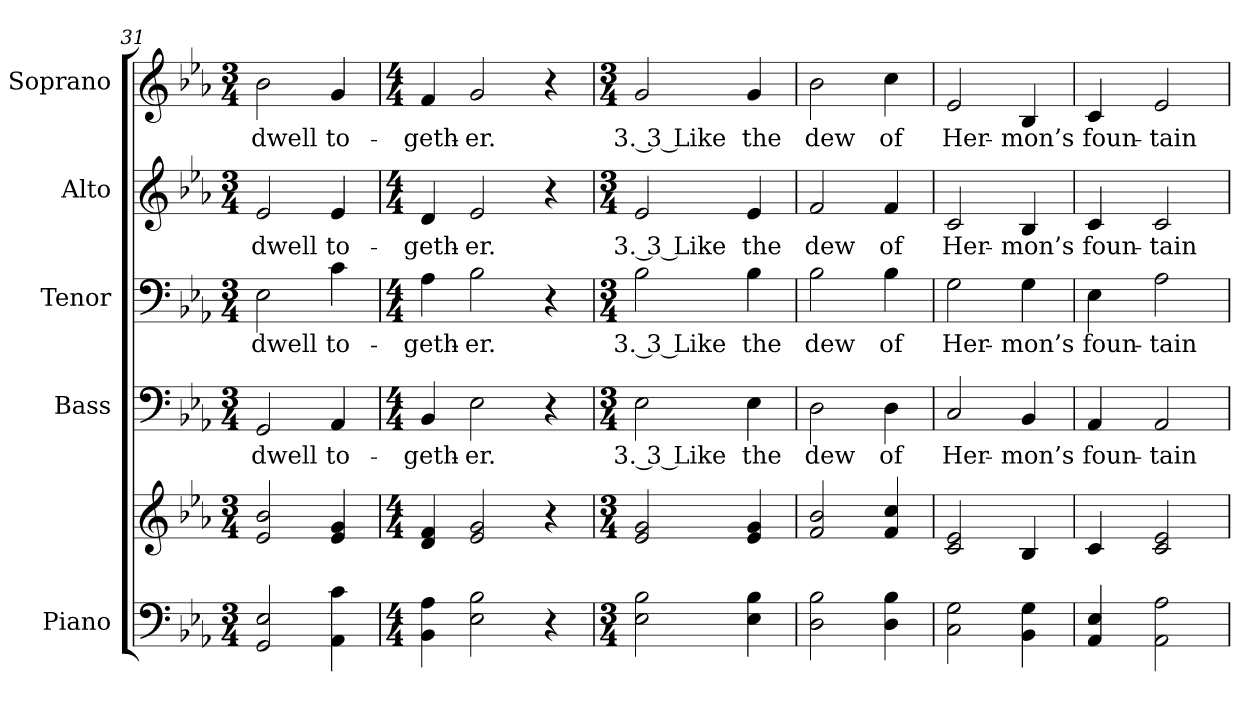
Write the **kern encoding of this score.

**kern	**kern	**kern	**text	**kern	**text	**kern	**text	**kern	**text
*part5	*part5	*part4	*part4	*part3	*part3	*part2	*part2	*part1	*part1
*staff6	*staff5	*staff4	*staff4	*staff3	*staff3	*staff2	*staff2	*staff1	*staff1
*I"Piano	*	*I"Bass	*	*I"Tenor	*	*I"Alto	*	*I"Soprano	*
*I'Pno.	*	*I'B.	*	*I'T.	*	*I'A.	*	*I'S.	*
*clefF4	*clefG2	*clefF4	*	*clefF4	*	*clefG2	*	*clefG2	*
*k[b-e-a-]	*k[b-e-a-]	*k[b-e-a-]	*	*k[b-e-a-]	*	*k[b-e-a-]	*	*k[b-e-a-]	*
*E-:	*E-:	*E-:	*	*E-:	*	*E-:	*	*E-:	*
*M3/4	*M3/4	*M3/4	*	*M3/4	*	*M3/4	*	*M3/4	*
=31	=31	=31	=31	=31	=31	=31	=31	=31	=31
!	!	!	!LO:LY:b:color=#000000	!	!	!	!	!	!
!	!	!	!	!	!LO:LY:b:color=#000000	!	!	!	!
!	!	!	!	!	!	!	!LO:LY:b:color=#000000	!	!
!	!	!	!	!	!	!	!	!	!LO:LY:b:color=#000000
2GGi/ 2E-i	2e-i/ 2b-i	2GGi/	dwell	2E-i\	dwell	2e-i/	dwell	2b-i\	dwell
!	!	!	!LO:LY:b:color=#000000	!	!	!	!	!	!
!	!	!	!	!	!LO:LY:b:color=#000000	!	!	!	!
!	!	!	!	!	!	!	!LO:LY:b:color=#000000	!	!
!	!	!	!	!	!	!	!	!	!LO:LY:b:color=#000000
4AA-i\ 4ci	4e-i/ 4gi	4AA-i/	to-	4ci\	to-	4e-i/	to-	4gi/	to-
=32	=32	=32	=32	=32	=32	=32	=32	=32	=32
*M4/4	*M4/4	*M4/4	*	*M4/4	*	*M4/4	*	*M4/4	*
!	!	!	!LO:LY:b:color=#000000	!	!	!	!	!	!
!	!	!	!	!	!LO:LY:b:color=#000000	!	!	!	!
!	!	!	!	!	!	!	!LO:LY:b:color=#000000	!	!
!	!	!	!	!	!	!	!	!	!LO:LY:b:color=#000000
4BB-i\ 4A-i	4di/ 4fi	4BB-i/	-geth-	4A-i\	-geth-	4di/	-geth-	4fi/	-geth-
!	!	!	!LO:LY:b:color=#000000	!	!	!	!	!	!
!	!	!	!	!	!LO:LY:b:color=#000000	!	!	!	!
!	!	!	!	!	!	!	!LO:LY:b:color=#000000	!	!
!	!	!	!	!	!	!	!	!	!LO:LY:b:color=#000000
2E-i\ 2B-i	2e-i/ 2gi	2E-i\	-er.	2B-i\	-er.	2e-i/	-er.	2gi/	-er.
4r	4r	4r	.	4r	.	4r	.	4r	.
!!LO:PB:g=z
=33	=33	=33	=33	=33	=33	=33	=33	=33	=33
*M3/4	*M3/4	*M3/4	*	*M3/4	*	*M3/4	*	*M3/4	*
!	!	!	!LO:LY:b:color=#000000	!	!	!	!	!	!
!	!	!	!	!	!LO:LY:b:color=#000000	!	!	!	!
!	!	!	!	!	!	!	!LO:LY:b:color=#000000	!	!
!	!	!	!	!	!	!	!	!	!LO:LY:b:color=#000000
2E-i\ 2B-i	2e-i/ 2gi	2E-i\	3. 3 Like	2B-i\	3. 3 Like	2e-i/	3. 3 Like	2gi/	3. 3 Like
!	!	!	!LO:LY:b:color=#000000	!	!	!	!	!	!
!	!	!	!	!	!LO:LY:b:color=#000000	!	!	!	!
!	!	!	!	!	!	!	!LO:LY:b:color=#000000	!	!
!	!	!	!	!	!	!	!	!	!LO:LY:b:color=#000000
4E-i\ 4B-i	4e-i/ 4gi	4E-i\	the	4B-i\	the	4e-i/	the	4gi/	the
=34	=34	=34	=34	=34	=34	=34	=34	=34	=34
!	!	!	!LO:LY:b:color=#000000	!	!	!	!	!	!
!	!	!	!	!	!LO:LY:b:color=#000000	!	!	!	!
!	!	!	!	!	!	!	!LO:LY:b:color=#000000	!	!
!	!	!	!	!	!	!	!	!	!LO:LY:b:color=#000000
2Di\ 2B-i	2fi/ 2b-i	2Di\	dew	2B-i\	dew	2fi/	dew	2b-i\	dew
!	!	!	!LO:LY:b:color=#000000	!	!	!	!	!	!
!	!	!	!	!	!LO:LY:b:color=#000000	!	!	!	!
!	!	!	!	!	!	!	!LO:LY:b:color=#000000	!	!
!	!	!	!	!	!	!	!	!	!LO:LY:b:color=#000000
4Di\ 4B-i	4fi/ 4cci	4Di\	of	4B-i\	of	4fi/	of	4cci\	of
=35	=35	=35	=35	=35	=35	=35	=35	=35	=35
!	!	!	!LO:LY:b:color=#000000	!	!	!	!	!	!
!	!	!	!	!	!LO:LY:b:color=#000000	!	!	!	!
!	!	!	!	!	!	!	!LO:LY:b:color=#000000	!	!
!	!	!	!	!	!	!	!	!	!LO:LY:b:color=#000000
2Ci\ 2Gi	2ci/ 2e-i	2Ci/	Her-	2Gi\	Her-	2ci/	Her-	2e-i/	Her-
!	!	!	!LO:LY:b:color=#000000	!	!	!	!	!	!
!	!	!	!	!	!LO:LY:b:color=#000000	!	!	!	!
!	!	!	!	!	!	!	!LO:LY:b:color=#000000	!	!
!	!	!	!	!	!	!	!	!	!LO:LY:b:color=#000000
4BB-i\ 4Gi	4B-i/	4BB-i/	-mon’s	4Gi\	-mon’s	4B-i/	-mon’s	4B-i/	-mon’s
=36	=36	=36	=36	=36	=36	=36	=36	=36	=36
!	!	!	!LO:LY:b:color=#000000	!	!	!	!	!	!
!	!	!	!	!	!LO:LY:b:color=#000000	!	!	!	!
!	!	!	!	!	!	!	!LO:LY:b:color=#000000	!	!
!	!	!	!	!	!	!	!	!	!LO:LY:b:color=#000000
4AA-i/ 4E-i	4ci/	4AA-i/	foun-	4E-i\	foun-	4ci/	foun-	4ci/	foun-
!	!	!	!LO:LY:b:color=#000000	!	!	!	!	!	!
!	!	!	!	!	!LO:LY:b:color=#000000	!	!	!	!
!	!	!	!	!	!	!	!LO:LY:b:color=#000000	!	!
!	!	!	!	!	!	!	!	!	!LO:LY:b:color=#000000
2AA-i\ 2A-i	2ci/ 2e-i	2AA-i/	-tain	2A-i\	-tain	2ci/	-tain	2e-i/	-tain
=	=	=	=	=	=	=	=	=	=
*-	*-	*-	*-	*-	*-	*-	*-	*-	*-
